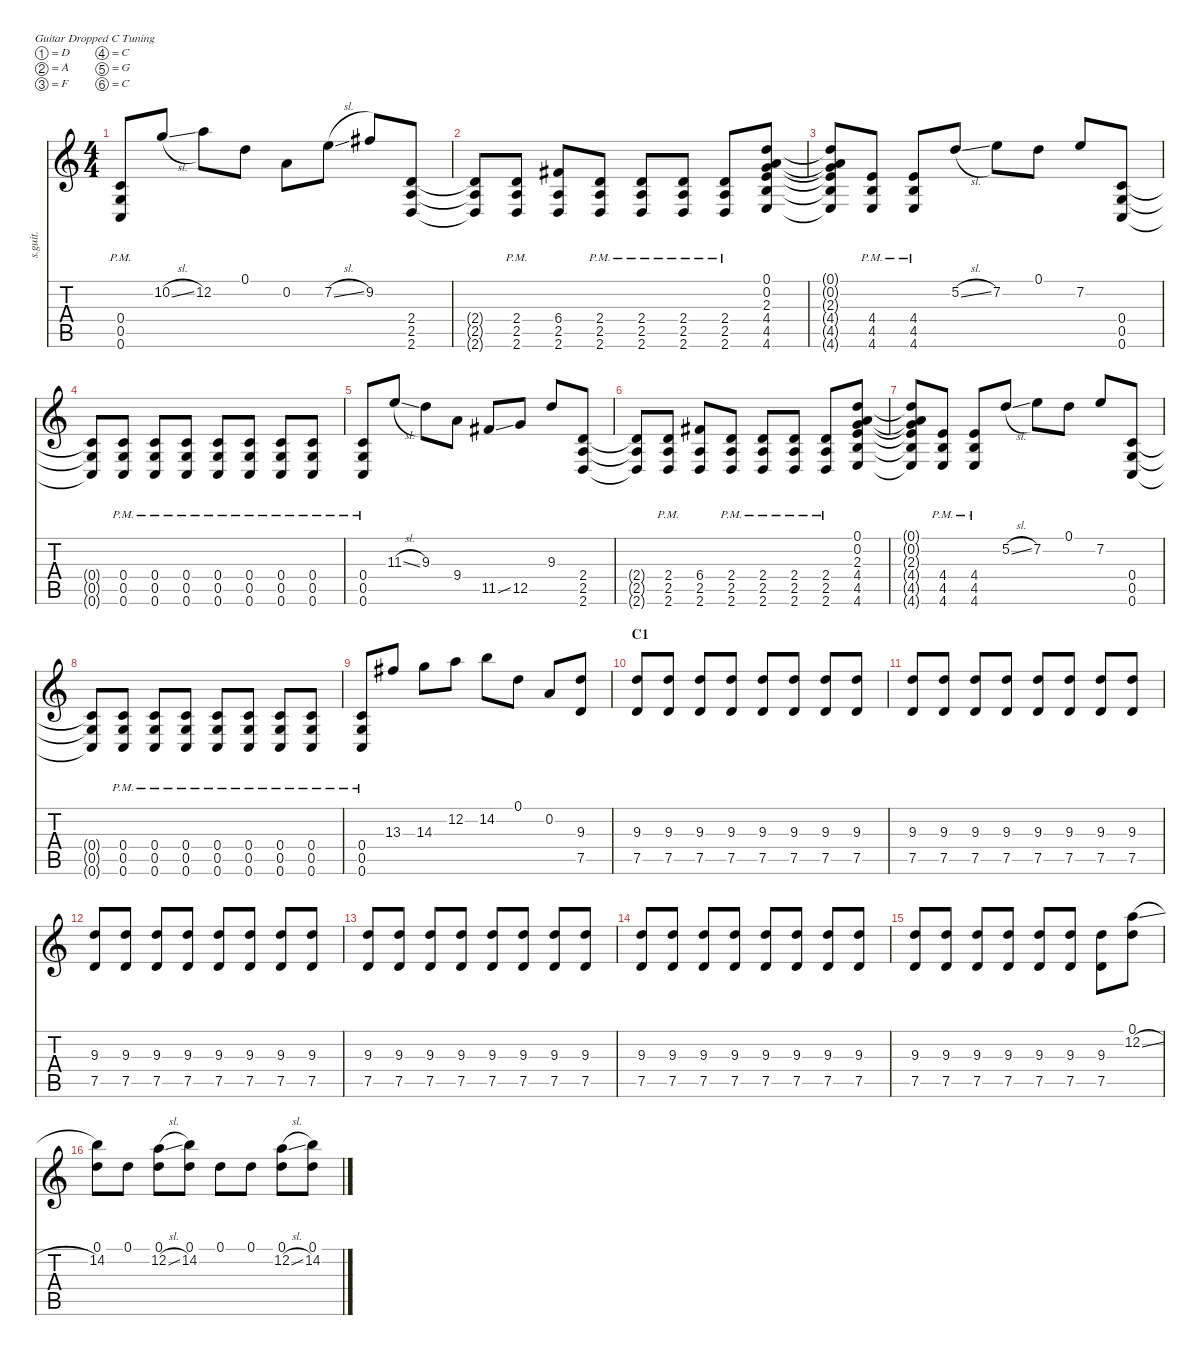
\defaultSystemsLayout 4
\hideDynamics
\bracketExtendMode nobrackets
\track ("Guitare 2" "s.guit.") {instrument overdrivenguitar}
\staff {score tabs}
\tuning (D4 A3 F3 C3 G2 C2)
\ts (4 4)
\tempo (170 hide)
\clef g2
\ks c
(0.4{pm} 0.5{pm} 0.6{pm}).8{lyrics (0 "") lyrics (1 "") lyrics (2 "") lyrics (3 "") lyrics (4 "") dy fff} 10.2{sl}.8{lyrics (0 "") lyrics (1 "") lyrics (2 "") lyrics (3 "") lyrics (4 "") dy f} 12.2.8{lyrics (0 "") lyrics (1 "") lyrics (2 "") lyrics (3 "") lyrics (4 "")} 0.1.8{lyrics (0 "") lyrics (1 "") lyrics (2 "") lyrics (3 "") lyrics (4 "")} 0.2.8{lyrics (0 "") lyrics (1 "") lyrics (2 "") lyrics (3 "") lyrics (4 "")} 7.2{sl}.8{lyrics (0 "") lyrics (1 "") lyrics (2 "") lyrics (3 "") lyrics (4 "")} 9.2{acc #}.8{lyrics (0 "") lyrics (1 "") lyrics (2 "") lyrics (3 "") lyrics (4 "")} (2.4 2.5 2.6).8{lyrics (0 "") lyrics (1 "") lyrics (2 "") lyrics (3 "") lyrics (4 "") dy fff} |
(2.4{t} 2.5{t} 2.6{t}).8{lyrics (0 "") lyrics (1 "") lyrics (2 "") lyrics (3 "") lyrics (4 "") dy f} (2.4{pm} 2.5{pm} 2.6{pm}).8{lyrics (0 "") lyrics (1 "") lyrics (2 "") lyrics (3 "") lyrics (4 "") dy fff} (6.4{acc #} 2.5 2.6).8{lyrics (0 "") lyrics (1 "") lyrics (2 "") lyrics (3 "") lyrics (4 "")} (2.4{pm} 2.5{pm} 2.6{pm}).8{lyrics (0 "") lyrics (1 "") lyrics (2 "") lyrics (3 "") lyrics (4 "")} (2.4{pm} 2.5{pm} 2.6{pm}).8{lyrics (0 "") lyrics (1 "") lyrics (2 "") lyrics (3 "") lyrics (4 "")} (2.4{pm} 2.5{pm} 2.6{pm}).8{lyrics (0 "") lyrics (1 "") lyrics (2 "") lyrics (3 "") lyrics (4 "")} (2.4{pm} 2.5{pm} 2.6{pm}).8{lyrics (0 "") lyrics (1 "") lyrics (2 "") lyrics (3 "") lyrics (4 "")} (0.1 0.2 2.3 4.4 4.5 4.6).8{lyrics (0 "") lyrics (1 "") lyrics (2 "") lyrics (3 "") lyrics (4 "")} |
(0.1{t} 0.2{t} 2.3{t} 4.4{t} 4.5{t} 4.6{t}).8{lyrics (0 "") lyrics (1 "") lyrics (2 "") lyrics (3 "") lyrics (4 "") dy f} (4.4{pm} 4.5{pm} 4.6{pm}).8{lyrics (0 "") lyrics (1 "") lyrics (2 "") lyrics (3 "") lyrics (4 "") dy fff} (4.4{pm} 4.5{pm} 4.6{pm}).8{lyrics (0 "") lyrics (1 "") lyrics (2 "") lyrics (3 "") lyrics (4 "")} 5.2{sl}.8{lyrics (0 "") lyrics (1 "") lyrics (2 "") lyrics (3 "") lyrics (4 "") dy f} 7.2.8{lyrics (0 "") lyrics (1 "") lyrics (2 "") lyrics (3 "") lyrics (4 "")} 0.1.8{lyrics (0 "") lyrics (1 "") lyrics (2 "") lyrics (3 "") lyrics (4 "")} 7.2.8{lyrics (0 "") lyrics (1 "") lyrics (2 "") lyrics (3 "") lyrics (4 "")} (0.4 0.5 0.6).8{lyrics (0 "") lyrics (1 "") lyrics (2 "") lyrics (3 "") lyrics (4 "") dy fff} |
(0.4{t} 0.5{t} 0.6{t}).8{lyrics (0 "") lyrics (1 "") lyrics (2 "") lyrics (3 "") lyrics (4 "") dy f} (0.4{pm} 0.5{pm} 0.6{pm}).8{lyrics (0 "") lyrics (1 "") lyrics (2 "") lyrics (3 "") lyrics (4 "") dy fff} (0.4{pm} 0.5{pm} 0.6{pm}).8{lyrics (0 "") lyrics (1 "") lyrics (2 "") lyrics (3 "") lyrics (4 "")} (0.4{pm} 0.5{pm} 0.6{pm}).8{lyrics (0 "") lyrics (1 "") lyrics (2 "") lyrics (3 "") lyrics (4 "")} (0.4{pm} 0.5{pm} 0.6{pm}).8{lyrics (0 "") lyrics (1 "") lyrics (2 "") lyrics (3 "") lyrics (4 "")} (0.4{pm} 0.5{pm} 0.6{pm}).8{lyrics (0 "") lyrics (1 "") lyrics (2 "") lyrics (3 "") lyrics (4 "")} (0.4{pm} 0.5{pm} 0.6{pm}).8{lyrics (0 "") lyrics (1 "") lyrics (2 "") lyrics (3 "") lyrics (4 "")} (0.4{pm} 0.5{pm} 0.6{pm}).8{lyrics (0 "") lyrics (1 "") lyrics (2 "") lyrics (3 "") lyrics (4 "")} |
(0.4{pm} 0.5{pm} 0.6{pm}).8{lyrics (0 "") lyrics (1 "") lyrics (2 "") lyrics (3 "") lyrics (4 "")} 11.3{sl}.8{lyrics (0 "") lyrics (1 "") lyrics (2 "") lyrics (3 "") lyrics (4 "") dy f} 9.3.8{lyrics (0 "") lyrics (1 "") lyrics (2 "") lyrics (3 "") lyrics (4 "")} 9.4.8{lyrics (0 "") lyrics (1 "") lyrics (2 "") lyrics (3 "") lyrics (4 "")} 11.5{ss acc #}.8{lyrics (0 "") lyrics (1 "") lyrics (2 "") lyrics (3 "") lyrics (4 "")} 12.5.8{lyrics (0 "") lyrics (1 "") lyrics (2 "") lyrics (3 "") lyrics (4 "")} 9.3.8{lyrics (0 "") lyrics (1 "") lyrics (2 "") lyrics (3 "") lyrics (4 "")} (2.4 2.5 2.6).8{lyrics (0 "") lyrics (1 "") lyrics (2 "") lyrics (3 "") lyrics (4 "") dy fff} |
(2.4{t} 2.5{t} 2.6{t}).8{lyrics (0 "") lyrics (1 "") lyrics (2 "") lyrics (3 "") lyrics (4 "") dy f} (2.4{pm} 2.5{pm} 2.6{pm}).8{lyrics (0 "") lyrics (1 "") lyrics (2 "") lyrics (3 "") lyrics (4 "") dy fff} (6.4{acc #} 2.5 2.6).8{lyrics (0 "") lyrics (1 "") lyrics (2 "") lyrics (3 "") lyrics (4 "")} (2.4{pm} 2.5{pm} 2.6{pm}).8{lyrics (0 "") lyrics (1 "") lyrics (2 "") lyrics (3 "") lyrics (4 "")} (2.4{pm} 2.5{pm} 2.6{pm}).8{lyrics (0 "") lyrics (1 "") lyrics (2 "") lyrics (3 "") lyrics (4 "")} (2.4{pm} 2.5{pm} 2.6{pm}).8{lyrics (0 "") lyrics (1 "") lyrics (2 "") lyrics (3 "") lyrics (4 "")} (2.4{pm} 2.5{pm} 2.6{pm}).8{lyrics (0 "") lyrics (1 "") lyrics (2 "") lyrics (3 "") lyrics (4 "")} (0.1 0.2 2.3 4.4 4.5 4.6).8{lyrics (0 "") lyrics (1 "") lyrics (2 "") lyrics (3 "") lyrics (4 "")} |
(0.1{t} 0.2{t} 2.3{t} 4.4{t} 4.5{t} 4.6{t}).8{lyrics (0 "") lyrics (1 "") lyrics (2 "") lyrics (3 "") lyrics (4 "") dy f} (4.4{pm} 4.5{pm} 4.6{pm}).8{lyrics (0 "") lyrics (1 "") lyrics (2 "") lyrics (3 "") lyrics (4 "") dy fff} (4.4{pm} 4.5{pm} 4.6{pm}).8{lyrics (0 "") lyrics (1 "") lyrics (2 "") lyrics (3 "") lyrics (4 "")} 5.2{sl}.8{lyrics (0 "") lyrics (1 "") lyrics (2 "") lyrics (3 "") lyrics (4 "") dy f} 7.2.8{lyrics (0 "") lyrics (1 "") lyrics (2 "") lyrics (3 "") lyrics (4 "")} 0.1.8{lyrics (0 "") lyrics (1 "") lyrics (2 "") lyrics (3 "") lyrics (4 "")} 7.2.8{lyrics (0 "") lyrics (1 "") lyrics (2 "") lyrics (3 "") lyrics (4 "")} (0.4 0.5 0.6).8{lyrics (0 "") lyrics (1 "") lyrics (2 "") lyrics (3 "") lyrics (4 "") dy fff} |
(0.4{t} 0.5{t} 0.6{t}).8{lyrics (0 "") lyrics (1 "") lyrics (2 "") lyrics (3 "") lyrics (4 "") dy f} (0.4{pm} 0.5{pm} 0.6{pm}).8{lyrics (0 "") lyrics (1 "") lyrics (2 "") lyrics (3 "") lyrics (4 "") dy fff} (0.4{pm} 0.5{pm} 0.6{pm}).8{lyrics (0 "") lyrics (1 "") lyrics (2 "") lyrics (3 "") lyrics (4 "")} (0.4{pm} 0.5{pm} 0.6{pm}).8{lyrics (0 "") lyrics (1 "") lyrics (2 "") lyrics (3 "") lyrics (4 "")} (0.4{pm} 0.5{pm} 0.6{pm}).8{lyrics (0 "") lyrics (1 "") lyrics (2 "") lyrics (3 "") lyrics (4 "")} (0.4{pm} 0.5{pm} 0.6{pm}).8{lyrics (0 "") lyrics (1 "") lyrics (2 "") lyrics (3 "") lyrics (4 "")} (0.4{pm} 0.5{pm} 0.6{pm}).8{lyrics (0 "") lyrics (1 "") lyrics (2 "") lyrics (3 "") lyrics (4 "")} (0.4{pm} 0.5{pm} 0.6{pm}).8{lyrics (0 "") lyrics (1 "") lyrics (2 "") lyrics (3 "") lyrics (4 "")} |
(0.4{pm} 0.5{pm} 0.6{pm}).8{lyrics (0 "") lyrics (1 "") lyrics (2 "") lyrics (3 "") lyrics (4 "")} 13.3{acc #}.8{lyrics (0 "") lyrics (1 "") lyrics (2 "") lyrics (3 "") lyrics (4 "") dy f} 14.3.8{lyrics (0 "") lyrics (1 "") lyrics (2 "") lyrics (3 "") lyrics (4 "")} 12.2.8{lyrics (0 "") lyrics (1 "") lyrics (2 "") lyrics (3 "") lyrics (4 "")} 14.2.8{lyrics (0 "") lyrics (1 "") lyrics (2 "") lyrics (3 "") lyrics (4 "")} 0.1.8{lyrics (0 "") lyrics (1 "") lyrics (2 "") lyrics (3 "") lyrics (4 "")} 0.2.8{lyrics (0 "") lyrics (1 "") lyrics (2 "") lyrics (3 "") lyrics (4 "")} (9.3 7.5).8{lyrics (0 "") lyrics (1 "") lyrics (2 "") lyrics (3 "") lyrics (4 "")} |
\section ("" "C1")
(9.3 7.5).8{lyrics (0 "") lyrics (1 "") lyrics (2 "") lyrics (3 "") lyrics (4 "")} (9.3 7.5).8{lyrics (0 "") lyrics (1 "") lyrics (2 "") lyrics (3 "") lyrics (4 "")} (9.3 7.5).8{lyrics (0 "") lyrics (1 "") lyrics (2 "") lyrics (3 "") lyrics (4 "")} (9.3 7.5).8{lyrics (0 "") lyrics (1 "") lyrics (2 "") lyrics (3 "") lyrics (4 "")} (9.3 7.5).8{lyrics (0 "") lyrics (1 "") lyrics (2 "") lyrics (3 "") lyrics (4 "")} (9.3 7.5).8{lyrics (0 "") lyrics (1 "") lyrics (2 "") lyrics (3 "") lyrics (4 "")} (9.3 7.5).8{lyrics (0 "") lyrics (1 "") lyrics (2 "") lyrics (3 "") lyrics (4 "")} (9.3 7.5).8{lyrics (0 "") lyrics (1 "") lyrics (2 "") lyrics (3 "") lyrics (4 "")} |
(9.3 7.5).8{lyrics (0 "") lyrics (1 "") lyrics (2 "") lyrics (3 "") lyrics (4 "")} (9.3 7.5).8{lyrics (0 "") lyrics (1 "") lyrics (2 "") lyrics (3 "") lyrics (4 "")} (9.3 7.5).8{lyrics (0 "") lyrics (1 "") lyrics (2 "") lyrics (3 "") lyrics (4 "")} (9.3 7.5).8{lyrics (0 "") lyrics (1 "") lyrics (2 "") lyrics (3 "") lyrics (4 "")} (9.3 7.5).8{lyrics (0 "") lyrics (1 "") lyrics (2 "") lyrics (3 "") lyrics (4 "")} (9.3 7.5).8{lyrics (0 "") lyrics (1 "") lyrics (2 "") lyrics (3 "") lyrics (4 "")} (9.3 7.5).8{lyrics (0 "") lyrics (1 "") lyrics (2 "") lyrics (3 "") lyrics (4 "")} (9.3 7.5).8{lyrics (0 "") lyrics (1 "") lyrics (2 "") lyrics (3 "") lyrics (4 "")} |
(9.3 7.5).8{lyrics (0 "") lyrics (1 "") lyrics (2 "") lyrics (3 "") lyrics (4 "")} (9.3 7.5).8{lyrics (0 "") lyrics (1 "") lyrics (2 "") lyrics (3 "") lyrics (4 "")} (9.3 7.5).8{lyrics (0 "") lyrics (1 "") lyrics (2 "") lyrics (3 "") lyrics (4 "")} (9.3 7.5).8{lyrics (0 "") lyrics (1 "") lyrics (2 "") lyrics (3 "") lyrics (4 "")} (9.3 7.5).8{lyrics (0 "") lyrics (1 "") lyrics (2 "") lyrics (3 "") lyrics (4 "")} (9.3 7.5).8{lyrics (0 "") lyrics (1 "") lyrics (2 "") lyrics (3 "") lyrics (4 "")} (9.3 7.5).8{lyrics (0 "") lyrics (1 "") lyrics (2 "") lyrics (3 "") lyrics (4 "")} (9.3 7.5).8{lyrics (0 "") lyrics (1 "") lyrics (2 "") lyrics (3 "") lyrics (4 "")} |
(9.3 7.5).8{lyrics (0 "") lyrics (1 "") lyrics (2 "") lyrics (3 "") lyrics (4 "")} (9.3 7.5).8{lyrics (0 "") lyrics (1 "") lyrics (2 "") lyrics (3 "") lyrics (4 "")} (9.3 7.5).8{lyrics (0 "") lyrics (1 "") lyrics (2 "") lyrics (3 "") lyrics (4 "")} (9.3 7.5).8{lyrics (0 "") lyrics (1 "") lyrics (2 "") lyrics (3 "") lyrics (4 "")} (9.3 7.5).8{lyrics (0 "") lyrics (1 "") lyrics (2 "") lyrics (3 "") lyrics (4 "")} (9.3 7.5).8{lyrics (0 "") lyrics (1 "") lyrics (2 "") lyrics (3 "") lyrics (4 "")} (9.3 7.5).8{lyrics (0 "") lyrics (1 "") lyrics (2 "") lyrics (3 "") lyrics (4 "")} (9.3 7.5).8{lyrics (0 "") lyrics (1 "") lyrics (2 "") lyrics (3 "") lyrics (4 "")} |
(9.3 7.5).8{lyrics (0 "") lyrics (1 "") lyrics (2 "") lyrics (3 "") lyrics (4 "")} (9.3 7.5).8{lyrics (0 "") lyrics (1 "") lyrics (2 "") lyrics (3 "") lyrics (4 "")} (9.3 7.5).8{lyrics (0 "") lyrics (1 "") lyrics (2 "") lyrics (3 "") lyrics (4 "")} (9.3 7.5).8{lyrics (0 "") lyrics (1 "") lyrics (2 "") lyrics (3 "") lyrics (4 "")} (9.3 7.5).8{lyrics (0 "") lyrics (1 "") lyrics (2 "") lyrics (3 "") lyrics (4 "")} (9.3 7.5).8{lyrics (0 "") lyrics (1 "") lyrics (2 "") lyrics (3 "") lyrics (4 "")} (9.3 7.5).8{lyrics (0 "") lyrics (1 "") lyrics (2 "") lyrics (3 "") lyrics (4 "")} (9.3 7.5).8{lyrics (0 "") lyrics (1 "") lyrics (2 "") lyrics (3 "") lyrics (4 "")} |
(9.3 7.5).8{lyrics (0 "") lyrics (1 "") lyrics (2 "") lyrics (3 "") lyrics (4 "")} (9.3 7.5).8{lyrics (0 "") lyrics (1 "") lyrics (2 "") lyrics (3 "") lyrics (4 "")} (9.3 7.5).8{lyrics (0 "") lyrics (1 "") lyrics (2 "") lyrics (3 "") lyrics (4 "")} (9.3 7.5).8{lyrics (0 "") lyrics (1 "") lyrics (2 "") lyrics (3 "") lyrics (4 "")} (9.3 7.5).8{lyrics (0 "") lyrics (1 "") lyrics (2 "") lyrics (3 "") lyrics (4 "")} (9.3 7.5).8{lyrics (0 "") lyrics (1 "") lyrics (2 "") lyrics (3 "") lyrics (4 "")} (9.3 7.5).8{lyrics (0 "") lyrics (1 "") lyrics (2 "") lyrics (3 "") lyrics (4 "")} (0.1 12.2{sl}).8{lyrics (0 "") lyrics (1 "") lyrics (2 "") lyrics (3 "") lyrics (4 "") dy mf} |
(0.1 14.2).8{lyrics (0 "") lyrics (1 "") lyrics (2 "") lyrics (3 "") lyrics (4 "")} 0.1.8{lyrics (0 "") lyrics (1 "") lyrics (2 "") lyrics (3 "") lyrics (4 "")} (0.1 12.2{sl}).8{lyrics (0 "") lyrics (1 "") lyrics (2 "") lyrics (3 "") lyrics (4 "")} (0.1 14.2).8{lyrics (0 "") lyrics (1 "") lyrics (2 "") lyrics (3 "") lyrics (4 "")} 0.1.8{lyrics (0 "") lyrics (1 "") lyrics (2 "") lyrics (3 "") lyrics (4 "")} 0.1.8{lyrics (0 "") lyrics (1 "") lyrics (2 "") lyrics (3 "") lyrics (4 "")} (0.1 12.2{sl}).8{lyrics (0 "") lyrics (1 "") lyrics (2 "") lyrics (3 "") lyrics (4 "")} (0.1 14.2).8{lyrics (0 "") lyrics (1 "") lyrics (2 "") lyrics (3 "") lyrics (4 "")}
